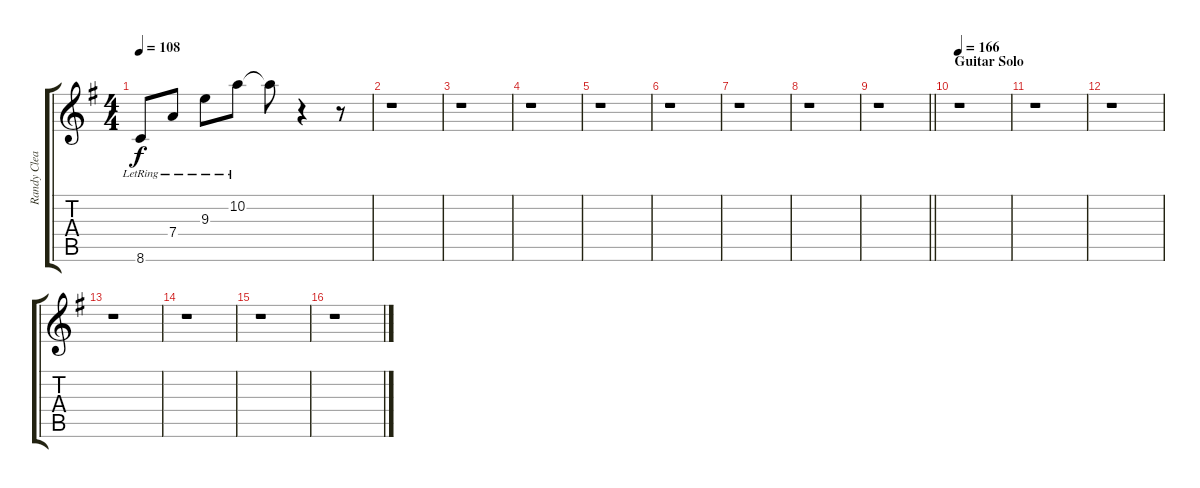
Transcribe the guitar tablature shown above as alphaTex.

\track ("Randy Clean" "Randy Clea") {instrument electricguitarclean}
\staff {score tabs}
\tuning (E4 B3 G3 D3 A2 E2) {hide}
\ts (4 4)
\tempo 108
\clef g2
\ks g
8.6{lr}.8{dy f} 7.4{lr}.8 9.3{lr}.8 10.2{lr}.8 10.2{t}.8 r.4 r.8 |
r.1 |
r.1 |
r.1 |
r.1 |
r.1 |
r.1 |
r.1 |
\barLineRight lightlight
r.1 |
\section ("" "Guitar Solo")
\tempo 166
r.1 |
r.1 |
r.1 |
r.1 |
r.1 |
r.1 |
r.1
